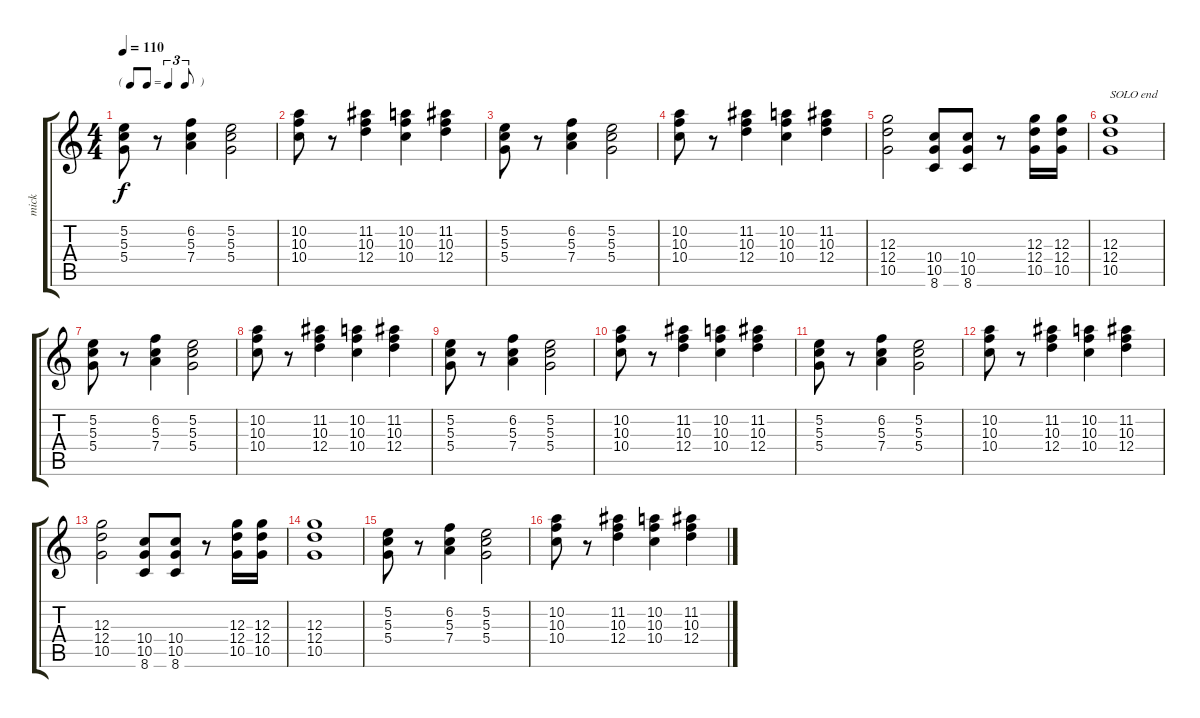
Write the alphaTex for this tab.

\track ("mick" "mick") {instrument overdrivenguitar}
\staff {score tabs}
\tuning (E4 B3 G3 D3 A2 E2) {hide}
\ts (4 4)
\tf triplet8th
\tempo 110
\clef g2
\ks c
(5.2 5.3 5.4).8{dy f} r.8 (6.2 5.3 7.4).4 (5.2 5.3 5.4).2 |
(10.2 10.3 10.4).8 r.8 (11.2 10.3 12.4).4 (10.2 10.3 10.4).4 (11.2 10.3 12.4).4 |
(5.2 5.3 5.4).8 r.8 (6.2 5.3 7.4).4 (5.2 5.3 5.4).2 |
(10.2 10.3 10.4).8 r.8 (11.2 10.3 12.4).4 (10.2 10.3 10.4).4 (11.2 10.3 12.4).4 |
(12.3 12.4 10.5).2 (10.4 10.5 8.6).8 (10.4 10.5 8.6).8 r.8 (12.3 12.4 10.5).16 (12.3 12.4 10.5).16 |
(12.3 12.4 10.5).1{txt "SOLO end"} |
(5.2 5.3 5.4).8 r.8 (6.2 5.3 7.4).4 (5.2 5.3 5.4).2 |
(10.2 10.3 10.4).8 r.8 (11.2 10.3 12.4).4 (10.2 10.3 10.4).4 (11.2 10.3 12.4).4 |
(5.2 5.3 5.4).8 r.8 (6.2 5.3 7.4).4 (5.2 5.3 5.4).2 |
(10.2 10.3 10.4).8 r.8 (11.2 10.3 12.4).4 (10.2 10.3 10.4).4 (11.2 10.3 12.4).4 |
(5.2 5.3 5.4).8 r.8 (6.2 5.3 7.4).4 (5.2 5.3 5.4).2 |
(10.2 10.3 10.4).8 r.8 (11.2 10.3 12.4).4 (10.2 10.3 10.4).4 (11.2 10.3 12.4).4 |
(12.3 12.4 10.5).2 (10.4 10.5 8.6).8 (10.4 10.5 8.6).8 r.8 (12.3 12.4 10.5).16 (12.3 12.4 10.5).16 |
(12.3 12.4 10.5).1 |
(5.2 5.3 5.4).8 r.8 (6.2 5.3 7.4).4 (5.2 5.3 5.4).2 |
(10.2 10.3 10.4).8 r.8 (11.2 10.3 12.4).4 (10.2 10.3 10.4).4 (11.2 10.3 12.4).4
